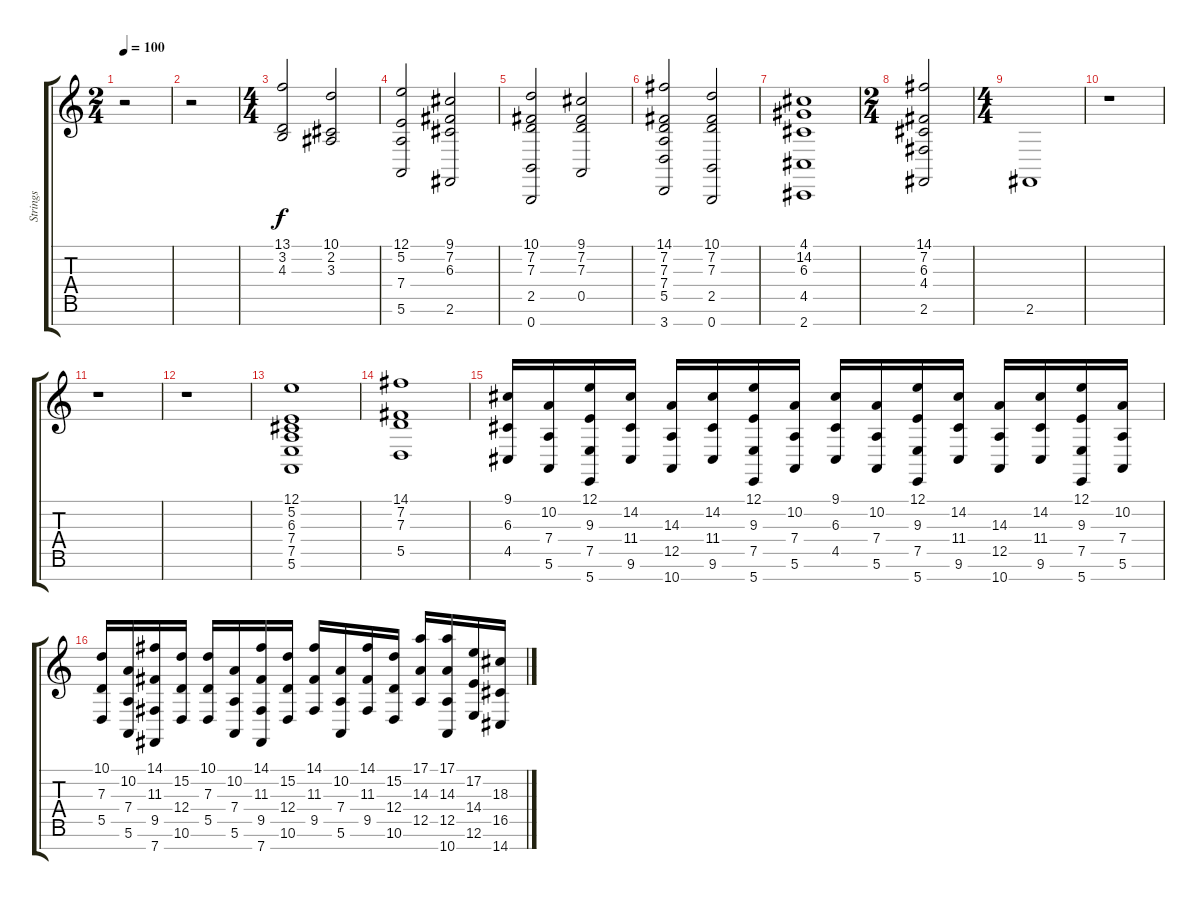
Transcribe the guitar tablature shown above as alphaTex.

\track ("Strings" "Strings") {instrument stringensemble1}
\staff {score tabs}
\tuning (E4 B3 G3 D3 A2 E2 B1) {hide}
\ts (2 4)
\tempo 100
\clef g2
\ks c
r.2{dy f volume 9 instrument stringensemble1} |
r.2 |
\ts (4 4)
(13.1 3.2 4.3).2 (10.1 2.2 3.3).2 |
(12.1 5.2 7.4 5.6).2 (9.1 7.2 6.3 2.6).2 |
(10.1 7.2 7.3 2.5 0.7).2 (9.1 7.2 7.3 0.5).2 |
(14.1 7.2 7.3 7.4 5.5 3.7).2 (10.1 7.2 7.3 2.5 0.7).2 |
(4.1 14.2 6.3 4.5 2.7).1 |
\ts (2 4)
(14.1 7.2 6.3 4.4 2.6).2 |
\ts (4 4)
2.6.1 |
r.1 |
r.1 |
r.1 |
(12.1 5.2 6.3 7.4 7.5 5.6).1 |
(14.1 7.2 7.3 5.5).1 |
(9.1 6.3 4.5).16 (10.2 7.4 5.6).16 (12.1 9.3 7.5 5.7).16 (14.2 11.4 9.6).16 (14.3 12.5 10.7).16 (14.2 11.4 9.6).16 (12.1 9.3 7.5 5.7).16 (10.2 7.4 5.6).16 (9.1 6.3 4.5).16 (10.2 7.4 5.6).16 (12.1 9.3 7.5 5.7).16 (14.2 11.4 9.6).16 (14.3 12.5 10.7).16 (14.2 11.4 9.6).16 (12.1 9.3 7.5 5.7).16 (10.2 7.4 5.6).16 |
(10.1 7.3 5.5).16 (10.2 7.4 5.6).16 (14.1 11.3 9.5 7.7).16 (15.2 12.4 10.6).16 (10.1 7.3 5.5).16 (10.2 7.4 5.6).16 (14.1 11.3 9.5 7.7).16 (15.2 12.4 10.6).16 (14.1 11.3 9.5).16 (10.2 7.4 5.6).16 (14.1 11.3 9.5).16 (15.2 12.4 10.6).16 (17.1 14.3 12.5).16 (17.1 14.3 12.5 10.7).16 (17.2 14.4 12.6).16 (18.3 16.5 14.7).16
